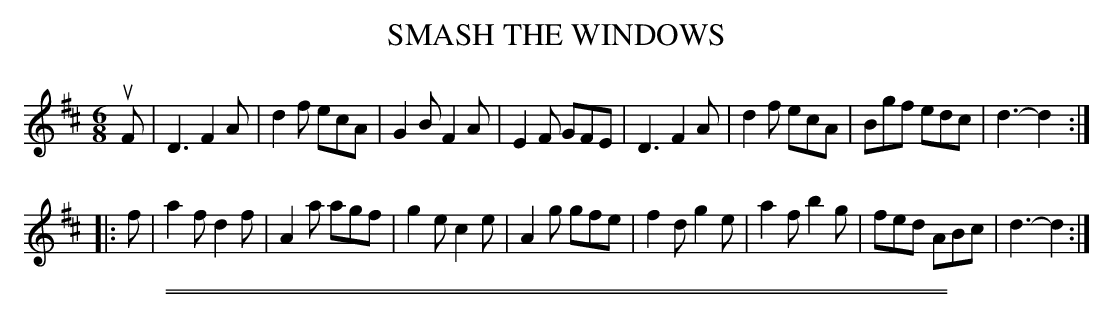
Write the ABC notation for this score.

X:1
T: SMASH THE WINDOWS
M: 6/8
L: 1/8
K: D
uF |\
D3 F2A | d2f ecA | G2B F2A | E2F GFE |\
D3 F2A | d2f ecA | Bgf edc | d3- d2 :|
|: f |\
a2f d2f | A2a agf | g2e c2e | A2g gfe |\
f2d g2e | a2f b2g | fed ABc | d3- d2 :|
